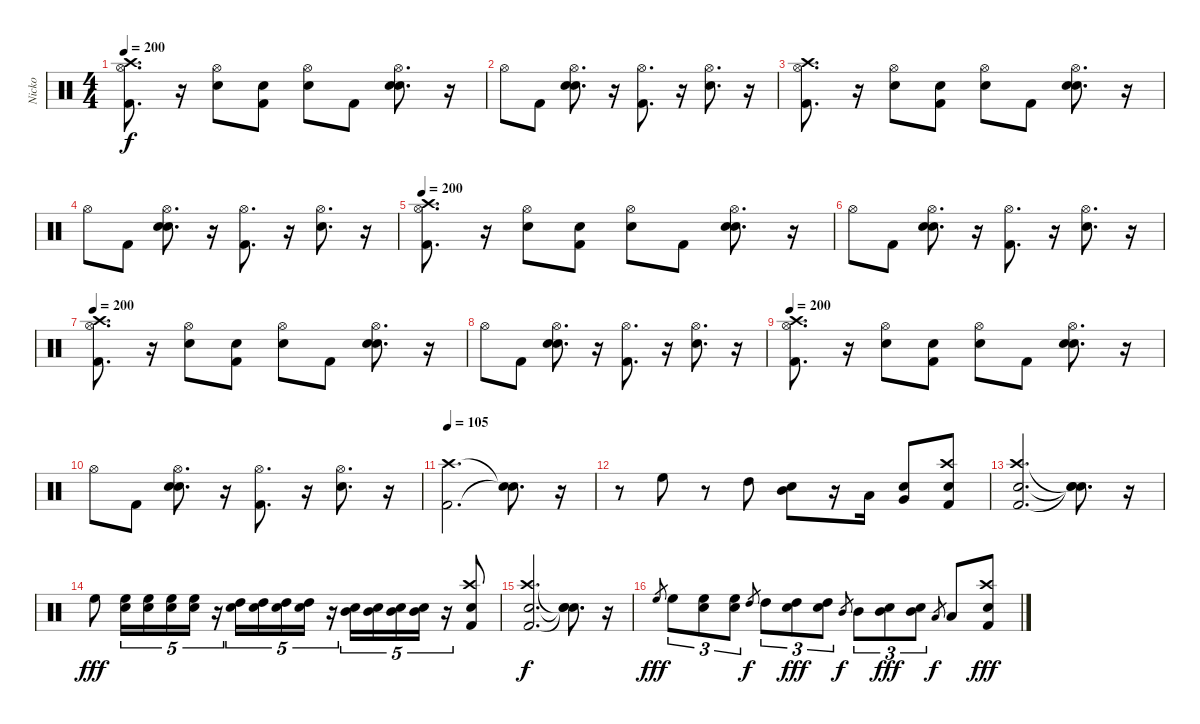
\track ("Nicko" "Nicko") {instrument percussion}
\staff {score}
\articulation defaults
\ts (4 4)
\tempo 200
\clef neutral
\ks c
("Kick (hit) 2" "Hi-Hat (open)" "Crash high (hit)").8{d dy f} r.16 ("Snare (hit) 2" "Hi-Hat (open)").8 ("Snare (hit)" "Kick (hit) 2").8 ("Snare (hit)" "Hi-Hat (open)").8 "Kick (hit) 2".8 ("Snare (hit)" "Snare (hit) 2" "Hi-Hat (open)").8{d} r.16 |
"Hi-Hat (open)".8 "Kick (hit) 2".8 ("Snare (hit)" "Snare (hit) 2" "Hi-Hat (open)").8{d} r.16 ("Kick (hit) 2" "Hi-Hat (open)").8{d} r.16 ("Snare (hit) 2" "Hi-Hat (open)").8{d} r.16 |
("Kick (hit) 2" "Hi-Hat (open)" "Crash high (hit)").8{d} r.16 ("Snare (hit) 2" "Hi-Hat (open)").8 ("Snare (hit)" "Kick (hit) 2").8 ("Snare (hit)" "Hi-Hat (open)").8 "Kick (hit) 2".8 ("Snare (hit)" "Snare (hit) 2" "Hi-Hat (open)").8{d} r.16 |
"Hi-Hat (open)".8 "Kick (hit) 2".8 ("Snare (hit)" "Snare (hit) 2" "Hi-Hat (open)").8{d} r.16 ("Kick (hit) 2" "Hi-Hat (open)").8{d} r.16 ("Snare (hit) 2" "Hi-Hat (open)").8{d} r.16 |
\tempo 200
("Kick (hit) 2" "Hi-Hat (open)" "Crash high (hit)").8{d} r.16 ("Snare (hit) 2" "Hi-Hat (open)").8 ("Snare (hit)" "Kick (hit) 2").8 ("Snare (hit)" "Hi-Hat (open)").8 "Kick (hit) 2".8 ("Snare (hit)" "Snare (hit) 2" "Hi-Hat (open)").8{d} r.16 |
"Hi-Hat (open)".8 "Kick (hit) 2".8 ("Snare (hit)" "Snare (hit) 2" "Hi-Hat (open)").8{d} r.16 ("Kick (hit) 2" "Hi-Hat (open)").8{d} r.16 ("Snare (hit) 2" "Hi-Hat (open)").8{d} r.16 |
\tempo 200
("Kick (hit) 2" "Hi-Hat (open)" "Crash high (hit)").8{d} r.16 ("Snare (hit) 2" "Hi-Hat (open)").8 ("Snare (hit)" "Kick (hit) 2").8 ("Snare (hit)" "Hi-Hat (open)").8 "Kick (hit) 2".8 ("Snare (hit)" "Snare (hit) 2" "Hi-Hat (open)").8{d} r.16 |
"Hi-Hat (open)".8 "Kick (hit) 2".8 ("Snare (hit)" "Snare (hit) 2" "Hi-Hat (open)").8{d} r.16 ("Kick (hit) 2" "Hi-Hat (open)").8{d} r.16 ("Snare (hit) 2" "Hi-Hat (open)").8{d} r.16 |
\tempo 200
("Kick (hit) 2" "Hi-Hat (open)" "Crash high (hit)").8{d} r.16 ("Snare (hit) 2" "Hi-Hat (open)").8 ("Snare (hit)" "Kick (hit) 2").8 ("Snare (hit)" "Hi-Hat (open)").8 "Kick (hit) 2".8 ("Snare (hit)" "Snare (hit) 2" "Hi-Hat (open)").8{d} r.16 |
"Hi-Hat (open)".8 "Kick (hit) 2".8 ("Snare (hit)" "Snare (hit) 2" "Hi-Hat (open)").8{d} r.16 ("Kick (hit) 2" "Hi-Hat (open)").8{d} r.16 ("Snare (hit) 2" "Hi-Hat (open)").8{d} r.16 |
\tempo 105
("Kick (hit) 2" "Crash high (hit)").2{d} ("Snare (hit)"{t} "Snare (hit)"{t}).8{d} r.16 |
r.8 "High Floor Tom (hit)".8 r.8 "High Tom (hit)".8 ("Snare (hit)" "Mid Tom (hit)").8 r.16 "Low Tom (hit)".16 ("Snare (hit)" "Very Low Tom (hit)").8 ("Snare (hit)" "Kick (hit) 2" "Crash high (hit)").8 |
("Snare (hit)" "Kick (hit) 2" "Crash high (hit)").2{d} ("Snare (hit)"{t} "Snare (hit)"{t} "Snare (hit)"{t}).8{d} r.16 |
"High Floor Tom (hit)".8{dy fff} ("Snare (hit)" "High Floor Tom (hit)").16{tu (5 4)} ("Snare (hit)" "High Floor Tom (hit)").16{tu (5 4)} ("Snare (hit)" "High Floor Tom (hit)").16{tu (5 4)} ("Snare (hit)" "High Floor Tom (hit)").16{tu (5 4)} r.16{tu (5 4)} ("Snare (hit)" "High Tom (hit)").16{tu (5 4)} ("Snare (hit)" "High Tom (hit)").16{tu (5 4)} ("Snare (hit)" "High Tom (hit)").16{tu (5 4)} ("Snare (hit)" "High Tom (hit)").16{tu (5 4)} r.16{tu (5 4)} ("Snare (hit)" "Mid Tom (hit)").16{tu (5 4)} ("Snare (hit)" "Mid Tom (hit)").16{tu (5 4)} ("Snare (hit)" "Mid Tom (hit)").16{tu (5 4)} ("Snare (hit)" "Mid Tom (hit)").16{tu (5 4)} r.16{tu (5 4)} ("Snare (hit)" "Kick (hit) 2" "Crash high (hit)").8 |
("Snare (hit)" "Kick (hit) 2" "Crash high (hit)").2{d dy f} ("Snare (hit)"{t} "Snare (hit)"{t} "Snare (hit)"{t}).8{d} r.16 |
"High Floor Tom (hit)".8{gr dy fff} "High Floor Tom (hit)".8{tu (3 2)} ("Snare (hit)" "High Floor Tom (hit)").8{tu (3 2)} ("Snare (hit)" "High Floor Tom (hit)").8{tu (3 2)} "High Tom (hit)".8{gr dy f} "High Tom (hit)".8{tu (3 2)} ("Snare (hit)" "High Tom (hit)").8{tu (3 2) dy fff} ("Snare (hit)" "High Tom (hit)").8{tu (3 2)} "Mid Tom (hit)".8{gr dy f} "Mid Tom (hit)".8{tu (3 2)} ("Snare (hit)" "Mid Tom (hit)").8{tu (3 2) dy fff} ("Snare (hit)" "Mid Tom (hit)").8{tu (3 2)} "Low Tom (hit)".8{gr dy f} "Low Tom (hit)".8 ("Snare (hit)" "Kick (hit) 2" "Crash high (hit)").8{dy fff}
